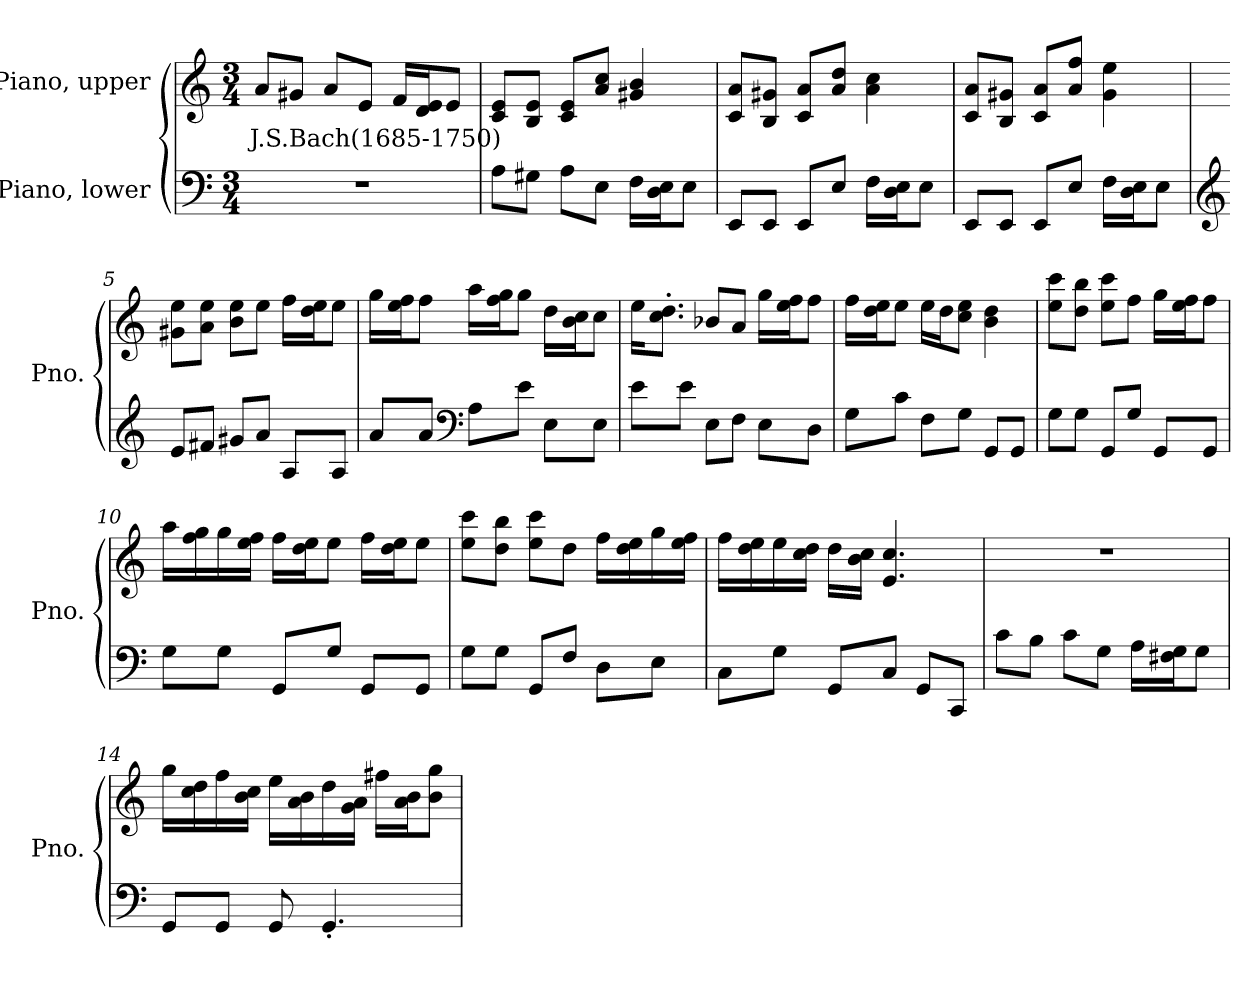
**kern	**kern	**text
*part2	*part1	*part1
*staff2	*staff1	*staff1
*I"Piano, lower	*I"Piano, upper	*
*I'Pno.	*I'Pno.	*
*clefF4	*clefG2	*
*k[]	*k[]	*
*M3/4	*M3/4	*
*MM60	*MM60	*
=1	=1	=1
!	!	!LO:LY:b
2.r	8a/L	J.S.Bach(1685-1750)
.	8g#X/J	.
.	8a/L	.
.	8e/J	.
.	16f/LL	.
.	16d/ 16e/J	.
.	8e/J	.
=2	=2	=2
8A\L	8c/ 8e/L	.
8G#X\J	8B/ 8e/J	.
8A\L	8c/ 8e/L	.
8E\J	8a/ 8cc/J	.
16F\LL	4g#X/ 4b/	.
16D\ 16E\J	.	.
8E\J	.	.
=3	=3	=3
8EE/L	8c/ 8a/L	.
8EE/J	8B/ 8g#X/J	.
8EE/L	8c/ 8a/L	.
8E/J	8a/ 8dd/J	.
16F\LL	4a\ 4cc\	.
16D\ 16E\J	.	.
8E\J	.	.
!!LO:LB:g=z
=4	=4	=4
8EE/L	8c/ 8a/L	.
8EE/J	8B/ 8g#X/J	.
8EE/L	8c/ 8a/L	.
8E/J	8a/ 8ff/J	.
16F\LL	4g#\ 4ee\	.
16D\ 16E\J	.	.
8E\J	.	.
=5	=5	=5
*clefG2	*	*
8e/L	8g#X\ 8ee\L	.
8f#X/J	8a\ 8ee\J	.
8g#X/L	8b\ 8ee\L	.
8a/J	8ee\J	.
8A/L	16ff\LL	.
.	16dd\ 16ee\J	.
8A/J	8ee\J	.
=6	=6	=6
8a/L	16gg\LL	.
.	16ee\ 16ff\J	.
8a/J	8ff\J	.
*clefF4	*	*
8A\L	16aa\LL	.
.	16ff\ 16gg\J	.
8e\J	8gg\J	.
8E\L	16dd\LL	.
.	16b\ 16cc\J	.
8E\J	8cc\J	.
=7	=7	=7
8e\L	16ee\KL	.
.	8.cc\' 8.dd\'J	.
8e\J	.	.
8E\L	8b-X/L	.
8F\J	8a/J	.
8E\L	16gg\LL	.
.	16ee\ 16ff\J	.
8D\J	8ff\J	.
!!LO:LB:g=z
=8	=8	=8
8G\L	16ff\LL	.
.	16dd\ 16ee\J	.
8c\J	8ee\J	.
8F\L	16ee\LL	.
.	16dd\J	.
8G\J	8cc\ 8ee\J	.
8GG/L	4b\ 4dd\	.
8GG/J	.	.
=9	=9	=9
8G\L	8ee\ 8ccc\L	.
8G\J	8dd\ 8bb\J	.
8GG/L	8ee\ 8ccc\L	.
8G/J	8ff\J	.
8GG/L	16gg\LL	.
.	16ee\ 16ff\J	.
8GG/J	8ff\J	.
=10	=10	=10
8G\L	16aa\LL	.
.	16ff\ 16gg\	.
8G\J	16gg\	.
.	16ee\ 16ff\JJ	.
8GG/L	16ff\LL	.
.	16dd\ 16ee\J	.
8G/J	8ee\J	.
8GG/L	16ff\LL	.
.	16dd\ 16ee\J	.
8GG/J	8ee\J	.
=11	=11	=11
8G\L	8ee\ 8ccc\L	.
8G\J	8dd\ 8bb\J	.
8GG/L	8ee\ 8ccc\L	.
8F/J	8dd\J	.
8D\L	16ff\LL	.
.	16dd\ 16ee\	.
8E\J	16gg\	.
.	16ee\ 16ff\JJ	.
!!LO:LB:g=z
=12	=12	=12
8C\L	16ff\LL	.
.	16dd\ 16ee\	.
8G\J	16ee\	.
.	16cc\ 16dd\JJ	.
8GG/L	16dd\LL	.
.	16b\ 16cc\JJ	.
8C/J	4.e/ 4.cc/	.
8GG/L	.	.
8CC/J	.	.
=13	=13	=13
8c\L	2.r	.
8B\J	.	.
8c\L	.	.
8G\J	.	.
16A\LL	.	.
16F#X\ 16G\J	.	.
8G\J	.	.
=14	=14	=14
8GG/L	16gg\LL	.
.	16cc\ 16dd\	.
8GG/J	16ff\	.
.	16b\ 16cc\JJ	.
8GG/	16ee\LL	.
.	16a\ 16b\	.
4.GG'/	16dd\	.
.	16g\ 16a\JJ	.
.	16ff#X\LL	.
.	16a\ 16b\J	.
.	8b\ 8gg\J	.
=	=	=
*-	*-	*-
